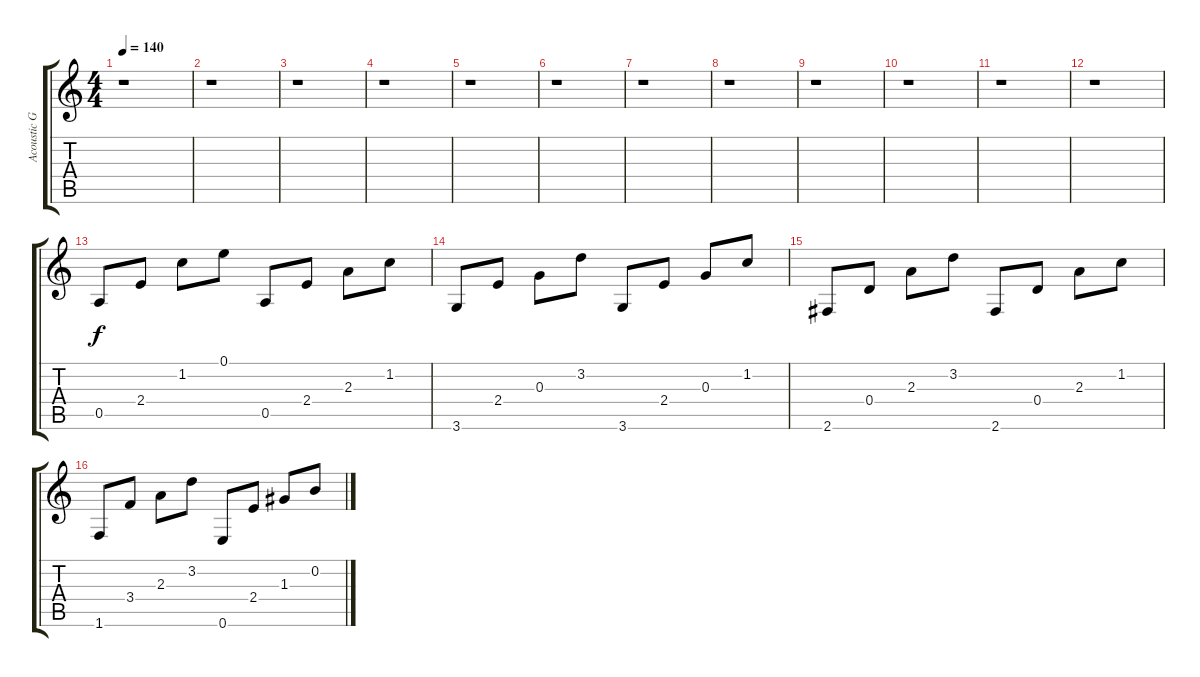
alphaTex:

\track ("Acoustic Guitar (steel)   " "Acoustic G") {instrument acousticguitarsteel}
\staff {score tabs}
\tuning (E4 B3 G3 D3 A2 E2) {hide}
\ts (4 4)
\tempo 140
\clef g2
\ks c
r.1{dy f} |
r.1 |
r.1 |
r.1 |
r.1 |
r.1 |
r.1 |
r.1 |
r.1 |
r.1 |
r.1 |
r.1 |
0.5.8 2.4.8 1.2.8 0.1.8 0.5.8 2.4.8 2.3.8 1.2.8 |
3.6.8 2.4.8 0.3.8 3.2.8 3.6.8 2.4.8 0.3.8 1.2.8 |
2.6.8 0.4.8 2.3.8 3.2.8 2.6.8 0.4.8 2.3.8 1.2.8 |
1.6.8 3.4.8 2.3.8 3.2.8 0.6.8 2.4.8 1.3.8 0.2.8
